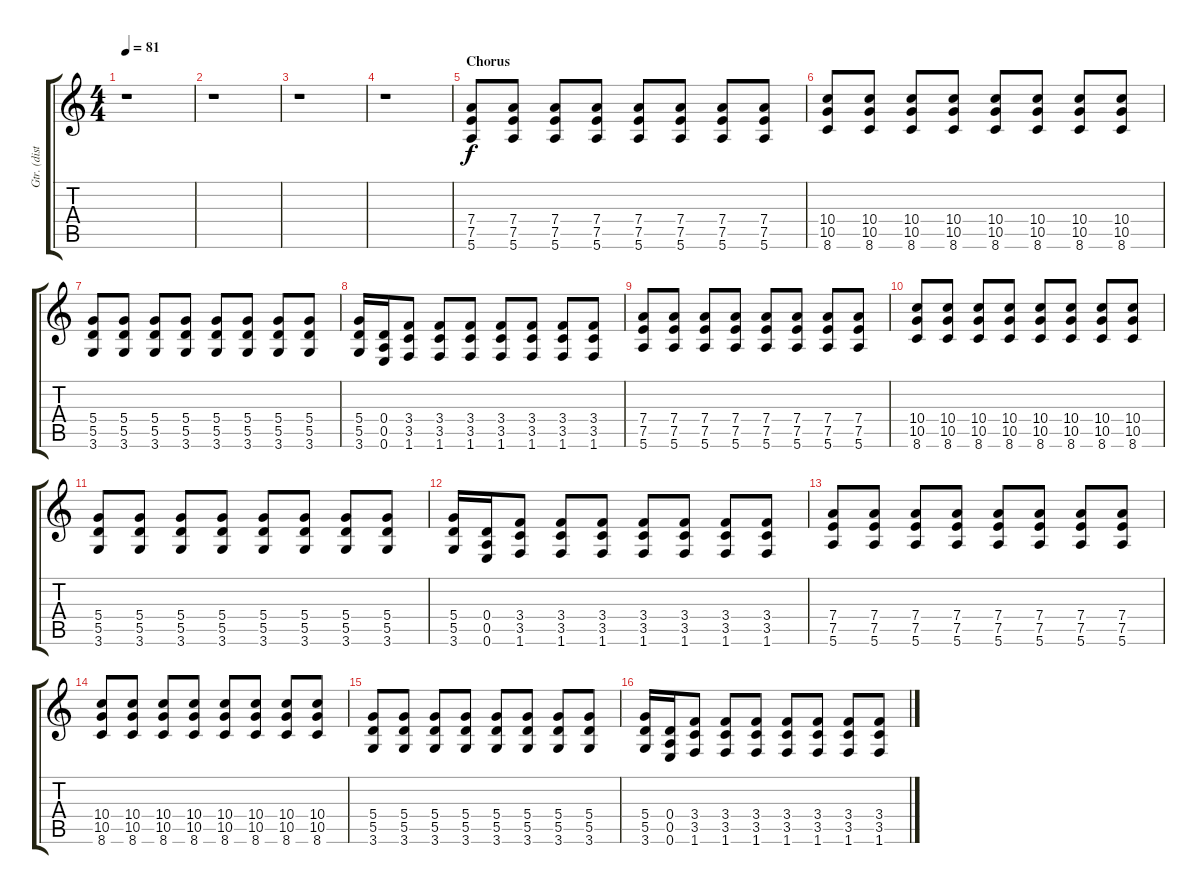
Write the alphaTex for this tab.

\track ("Gtr. (distortion)" "Gtr. (dist") {instrument distortionguitar}
\staff {score tabs}
\tuning (E4 B3 G3 D3 A2 E2) {hide}
\ts (4 4)
\tempo 81
\clef g2
\ks c
r.1{dy f} |
r.1 |
r.1 |
r.1 |
\section ("" "Chorus ")
(7.4 7.5 5.6).8 (7.4 7.5 5.6).8 (7.4 7.5 5.6).8 (7.4 7.5 5.6).8 (7.4 7.5 5.6).8 (7.4 7.5 5.6).8 (7.4 7.5 5.6).8 (7.4 7.5 5.6).8 |
(10.4 10.5 8.6).8 (10.4 10.5 8.6).8 (10.4 10.5 8.6).8 (10.4 10.5 8.6).8 (10.4 10.5 8.6).8 (10.4 10.5 8.6).8 (10.4 10.5 8.6).8 (10.4 10.5 8.6).8 |
(5.4 5.5 3.6).8 (5.4 5.5 3.6).8 (5.4 5.5 3.6).8 (5.4 5.5 3.6).8 (5.4 5.5 3.6).8 (5.4 5.5 3.6).8 (5.4 5.5 3.6).8 (5.4 5.5 3.6).8 |
(5.4 5.5 3.6).16 (0.4 0.5 0.6).16 (3.4 3.5 1.6).8 (3.4 3.5 1.6).8 (3.4 3.5 1.6).8 (3.4 3.5 1.6).8 (3.4 3.5 1.6).8 (3.4 3.5 1.6).8 (3.4 3.5 1.6).8 |
(7.4 7.5 5.6).8 (7.4 7.5 5.6).8 (7.4 7.5 5.6).8 (7.4 7.5 5.6).8 (7.4 7.5 5.6).8 (7.4 7.5 5.6).8 (7.4 7.5 5.6).8 (7.4 7.5 5.6).8 |
(10.4 10.5 8.6).8 (10.4 10.5 8.6).8 (10.4 10.5 8.6).8 (10.4 10.5 8.6).8 (10.4 10.5 8.6).8 (10.4 10.5 8.6).8 (10.4 10.5 8.6).8 (10.4 10.5 8.6).8 |
(5.4 5.5 3.6).8 (5.4 5.5 3.6).8 (5.4 5.5 3.6).8 (5.4 5.5 3.6).8 (5.4 5.5 3.6).8 (5.4 5.5 3.6).8 (5.4 5.5 3.6).8 (5.4 5.5 3.6).8 |
(5.4 5.5 3.6).16 (0.4 0.5 0.6).16 (3.4 3.5 1.6).8 (3.4 3.5 1.6).8 (3.4 3.5 1.6).8 (3.4 3.5 1.6).8 (3.4 3.5 1.6).8 (3.4 3.5 1.6).8 (3.4 3.5 1.6).8 |
(7.4 7.5 5.6).8 (7.4 7.5 5.6).8 (7.4 7.5 5.6).8 (7.4 7.5 5.6).8 (7.4 7.5 5.6).8 (7.4 7.5 5.6).8 (7.4 7.5 5.6).8 (7.4 7.5 5.6).8 |
(10.4 10.5 8.6).8 (10.4 10.5 8.6).8 (10.4 10.5 8.6).8 (10.4 10.5 8.6).8 (10.4 10.5 8.6).8 (10.4 10.5 8.6).8 (10.4 10.5 8.6).8 (10.4 10.5 8.6).8 |
(5.4 5.5 3.6).8 (5.4 5.5 3.6).8 (5.4 5.5 3.6).8 (5.4 5.5 3.6).8 (5.4 5.5 3.6).8 (5.4 5.5 3.6).8 (5.4 5.5 3.6).8 (5.4 5.5 3.6).8 |
(5.4 5.5 3.6).16 (0.4 0.5 0.6).16 (3.4 3.5 1.6).8 (3.4 3.5 1.6).8 (3.4 3.5 1.6).8 (3.4 3.5 1.6).8 (3.4 3.5 1.6).8 (3.4 3.5 1.6).8 (3.4 3.5 1.6).8
